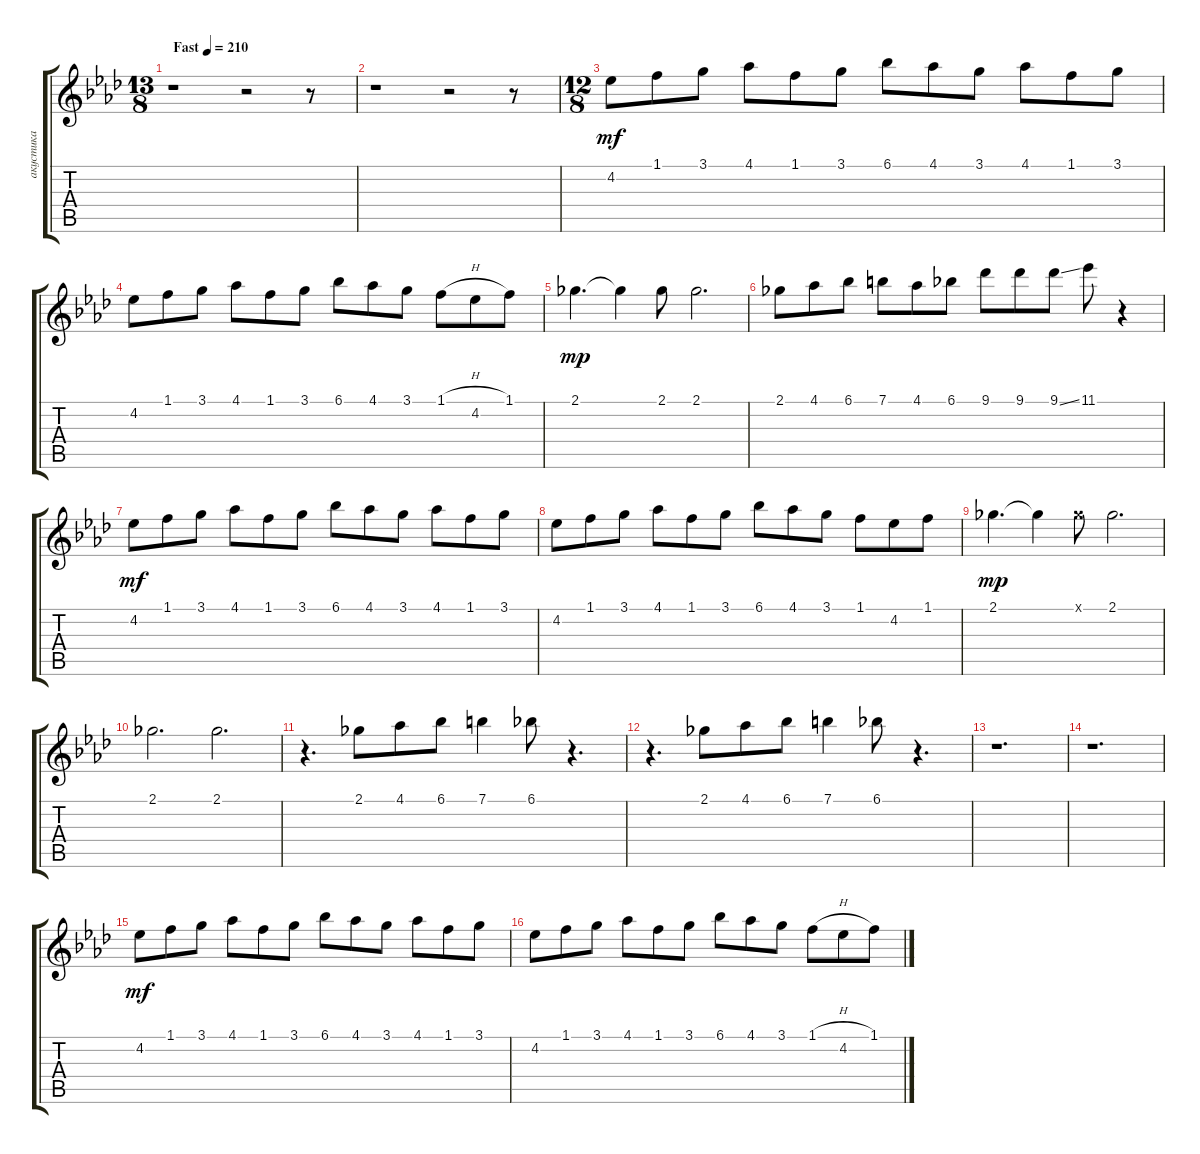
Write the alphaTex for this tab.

\track ("акустика" "акустика") {instrument acousticguitarnylon}
\staff {score tabs}
\tuning (E4 B3 G3 D3 A2 E2) {hide}
\ts (13 8)
\tempo (210 "Fast")
\clef g2
\ks fminor
r.1{dy mf instrument acousticguitarnylon} r.2 r.8 |
r.1 r.2 r.8 |
\ts (12 8)
4.2.8 1.1.8 3.1.8 4.1.8 1.1.8 3.1.8 6.1.8 4.1.8 3.1.8 4.1.8 1.1.8 3.1.8 |
4.2.8 1.1.8 3.1.8 4.1.8 1.1.8 3.1.8 6.1.8 4.1.8 3.1.8 1.1{h}.8 4.2.8 1.1.8 |
2.1.4{d dy mp} 2.1{t}.4 2.1.8 2.1.2{d} |
2.1.8 4.1.8 6.1.8 7.1.8 4.1.8 6.1.8 9.1.8 9.1.8 9.1{ss}.8 11.1.8 r.4 |
4.2.8{dy mf} 1.1.8 3.1.8 4.1.8 1.1.8 3.1.8 6.1.8 4.1.8 3.1.8 4.1.8 1.1.8 3.1.8 |
4.2.8 1.1.8 3.1.8 4.1.8 1.1.8 3.1.8 6.1.8 4.1.8 3.1.8 1.1.8 4.2.8 1.1.8 |
2.1.4{d dy mp} 2.1{t}.4 2.1{x}.8 2.1.2{d} |
2.1.2{d} 2.1.2{d} |
r.4{d} 2.1.8 4.1.8 6.1.8 7.1.4 6.1.8 r.4{d} |
r.4{d} 2.1.8 4.1.8 6.1.8 7.1.4 6.1.8 r.4{d} |
r.1{d} |
r.1{d} |
4.2.8{dy mf} 1.1.8 3.1.8 4.1.8 1.1.8 3.1.8 6.1.8 4.1.8 3.1.8 4.1.8 1.1.8 3.1.8 |
4.2.8 1.1.8 3.1.8 4.1.8 1.1.8 3.1.8 6.1.8 4.1.8 3.1.8 1.1{h}.8 4.2.8 1.1.8
